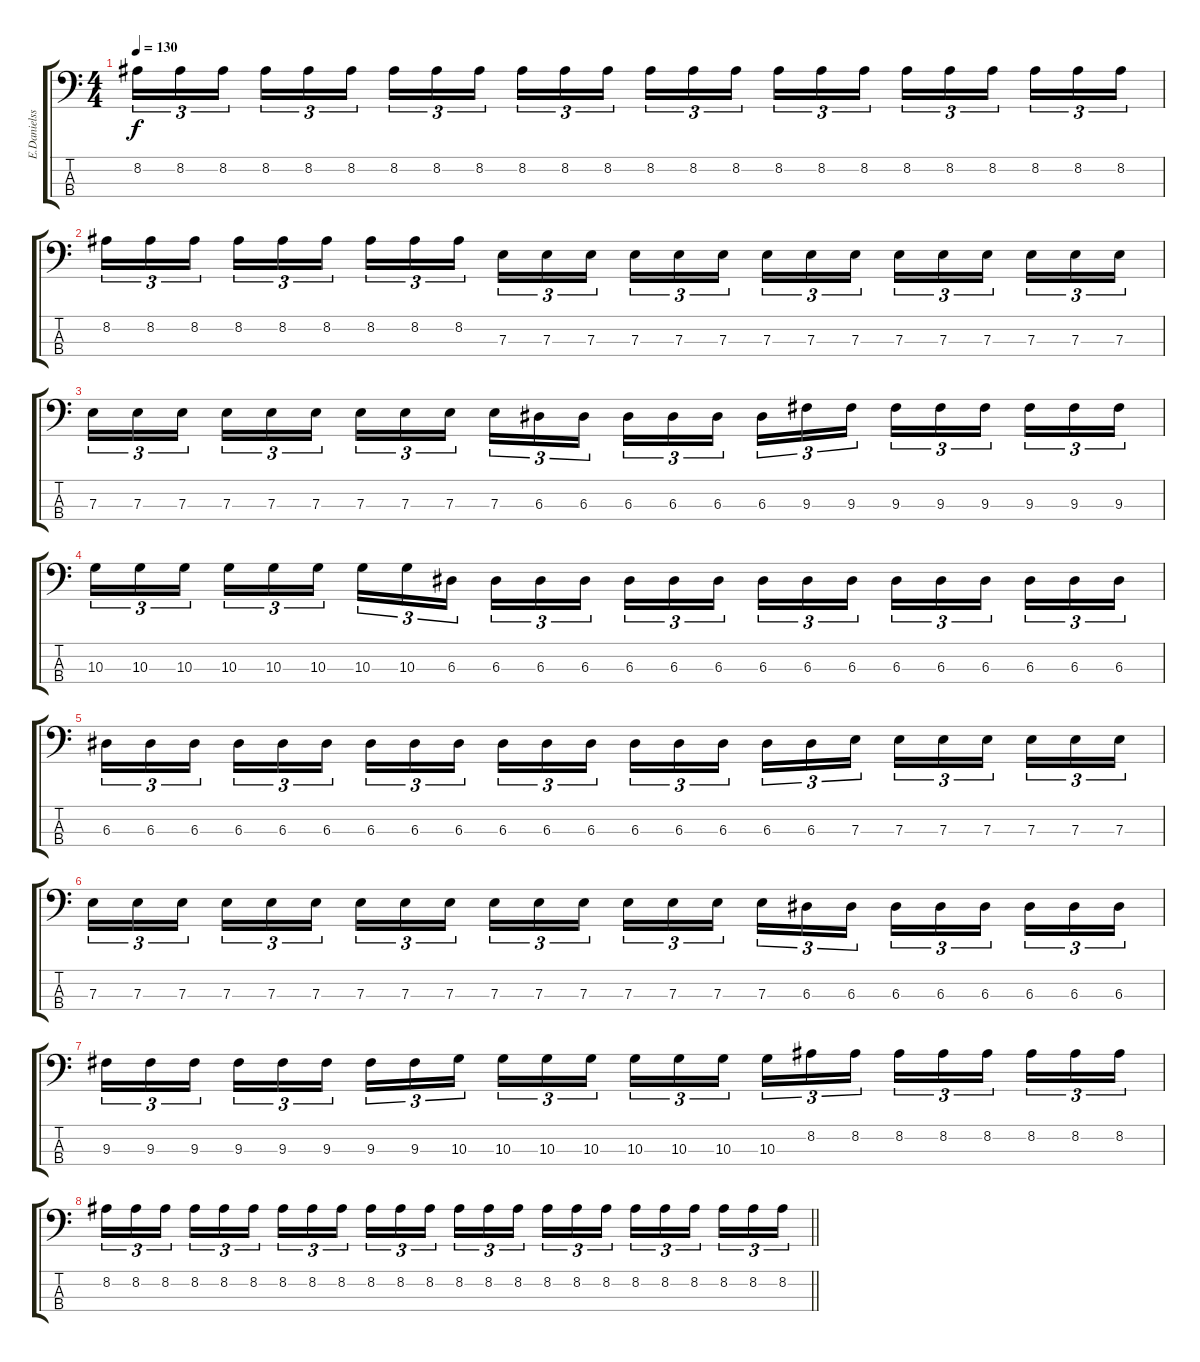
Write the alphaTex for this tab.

\track ("E.Danielsson(Bass)" "E.Danielss") {instrument electricbasspick}
\staff {score tabs}
\tuning (G2 D2 A1 E1) {hide}
\ts (4 4)
\tempo 130
\clef f4
\ks c
8.2.16{tu (3 2) dy f} 8.2.16{tu (3 2)} 8.2.16{tu (3 2) beam splitsecondary} 8.2.16{tu (3 2)} 8.2.16{tu (3 2)} 8.2.16{tu (3 2)} 8.2.16{tu (3 2)} 8.2.16{tu (3 2)} 8.2.16{tu (3 2) beam splitsecondary} 8.2.16{tu (3 2)} 8.2.16{tu (3 2)} 8.2.16{tu (3 2)} 8.2.16{tu (3 2)} 8.2.16{tu (3 2)} 8.2.16{tu (3 2) beam splitsecondary} 8.2.16{tu (3 2)} 8.2.16{tu (3 2)} 8.2.16{tu (3 2)} 8.2.16{tu (3 2)} 8.2.16{tu (3 2)} 8.2.16{tu (3 2) beam splitsecondary} 8.2.16{tu (3 2)} 8.2.16{tu (3 2)} 8.2.16{tu (3 2)} |
8.2.16{tu (3 2)} 8.2.16{tu (3 2)} 8.2.16{tu (3 2) beam splitsecondary} 8.2.16{tu (3 2)} 8.2.16{tu (3 2)} 8.2.16{tu (3 2)} 8.2.16{tu (3 2)} 8.2.16{tu (3 2)} 8.2.16{tu (3 2) beam splitsecondary} 7.3.16{tu (3 2)} 7.3.16{tu (3 2)} 7.3.16{tu (3 2)} 7.3.16{tu (3 2)} 7.3.16{tu (3 2)} 7.3.16{tu (3 2) beam splitsecondary} 7.3.16{tu (3 2)} 7.3.16{tu (3 2)} 7.3.16{tu (3 2)} 7.3.16{tu (3 2)} 7.3.16{tu (3 2)} 7.3.16{tu (3 2) beam splitsecondary} 7.3.16{tu (3 2)} 7.3.16{tu (3 2)} 7.3.16{tu (3 2)} |
7.3.16{tu (3 2)} 7.3.16{tu (3 2)} 7.3.16{tu (3 2) beam splitsecondary} 7.3.16{tu (3 2)} 7.3.16{tu (3 2)} 7.3.16{tu (3 2)} 7.3.16{tu (3 2)} 7.3.16{tu (3 2)} 7.3.16{tu (3 2) beam splitsecondary} 7.3.16{tu (3 2)} 6.3.16{tu (3 2)} 6.3.16{tu (3 2)} 6.3.16{tu (3 2)} 6.3.16{tu (3 2)} 6.3.16{tu (3 2) beam splitsecondary} 6.3.16{tu (3 2)} 9.3.16{tu (3 2)} 9.3.16{tu (3 2)} 9.3.16{tu (3 2)} 9.3.16{tu (3 2)} 9.3.16{tu (3 2) beam splitsecondary} 9.3.16{tu (3 2)} 9.3.16{tu (3 2)} 9.3.16{tu (3 2)} |
10.3.16{tu (3 2)} 10.3.16{tu (3 2)} 10.3.16{tu (3 2) beam splitsecondary} 10.3.16{tu (3 2)} 10.3.16{tu (3 2)} 10.3.16{tu (3 2)} 10.3.16{tu (3 2)} 10.3.16{tu (3 2)} 6.3.16{tu (3 2) beam splitsecondary} 6.3.16{tu (3 2)} 6.3.16{tu (3 2)} 6.3.16{tu (3 2)} 6.3.16{tu (3 2)} 6.3.16{tu (3 2)} 6.3.16{tu (3 2) beam splitsecondary} 6.3.16{tu (3 2)} 6.3.16{tu (3 2)} 6.3.16{tu (3 2)} 6.3.16{tu (3 2)} 6.3.16{tu (3 2)} 6.3.16{tu (3 2) beam splitsecondary} 6.3.16{tu (3 2)} 6.3.16{tu (3 2)} 6.3.16{tu (3 2)} |
6.3.16{tu (3 2)} 6.3.16{tu (3 2)} 6.3.16{tu (3 2) beam splitsecondary} 6.3.16{tu (3 2)} 6.3.16{tu (3 2)} 6.3.16{tu (3 2)} 6.3.16{tu (3 2)} 6.3.16{tu (3 2)} 6.3.16{tu (3 2) beam splitsecondary} 6.3.16{tu (3 2)} 6.3.16{tu (3 2)} 6.3.16{tu (3 2)} 6.3.16{tu (3 2)} 6.3.16{tu (3 2)} 6.3.16{tu (3 2) beam splitsecondary} 6.3.16{tu (3 2)} 6.3.16{tu (3 2)} 7.3.16{tu (3 2)} 7.3.16{tu (3 2)} 7.3.16{tu (3 2)} 7.3.16{tu (3 2) beam splitsecondary} 7.3.16{tu (3 2)} 7.3.16{tu (3 2)} 7.3.16{tu (3 2)} |
7.3.16{tu (3 2)} 7.3.16{tu (3 2)} 7.3.16{tu (3 2) beam splitsecondary} 7.3.16{tu (3 2)} 7.3.16{tu (3 2)} 7.3.16{tu (3 2)} 7.3.16{tu (3 2)} 7.3.16{tu (3 2)} 7.3.16{tu (3 2) beam splitsecondary} 7.3.16{tu (3 2)} 7.3.16{tu (3 2)} 7.3.16{tu (3 2)} 7.3.16{tu (3 2)} 7.3.16{tu (3 2)} 7.3.16{tu (3 2) beam splitsecondary} 7.3.16{tu (3 2)} 6.3.16{tu (3 2)} 6.3.16{tu (3 2)} 6.3.16{tu (3 2)} 6.3.16{tu (3 2)} 6.3.16{tu (3 2) beam splitsecondary} 6.3.16{tu (3 2)} 6.3.16{tu (3 2)} 6.3.16{tu (3 2)} |
9.3.16{tu (3 2)} 9.3.16{tu (3 2)} 9.3.16{tu (3 2) beam splitsecondary} 9.3.16{tu (3 2)} 9.3.16{tu (3 2)} 9.3.16{tu (3 2)} 9.3.16{tu (3 2)} 9.3.16{tu (3 2)} 10.3.16{tu (3 2) beam splitsecondary} 10.3.16{tu (3 2)} 10.3.16{tu (3 2)} 10.3.16{tu (3 2)} 10.3.16{tu (3 2)} 10.3.16{tu (3 2)} 10.3.16{tu (3 2) beam splitsecondary} 10.3.16{tu (3 2)} 8.2.16{tu (3 2)} 8.2.16{tu (3 2)} 8.2.16{tu (3 2)} 8.2.16{tu (3 2)} 8.2.16{tu (3 2) beam splitsecondary} 8.2.16{tu (3 2)} 8.2.16{tu (3 2)} 8.2.16{tu (3 2)} |
\barLineRight lightlight
8.2.16{tu (3 2)} 8.2.16{tu (3 2)} 8.2.16{tu (3 2) beam splitsecondary} 8.2.16{tu (3 2)} 8.2.16{tu (3 2)} 8.2.16{tu (3 2)} 8.2.16{tu (3 2)} 8.2.16{tu (3 2)} 8.2.16{tu (3 2) beam splitsecondary} 8.2.16{tu (3 2)} 8.2.16{tu (3 2)} 8.2.16{tu (3 2)} 8.2.16{tu (3 2)} 8.2.16{tu (3 2)} 8.2.16{tu (3 2) beam splitsecondary} 8.2.16{tu (3 2)} 8.2.16{tu (3 2)} 8.2.16{tu (3 2)} 8.2.16{tu (3 2)} 8.2.16{tu (3 2)} 8.2.16{tu (3 2) beam splitsecondary} 8.2.16{tu (3 2)} 8.2.16{tu (3 2)} 8.2.16{tu (3 2)}
